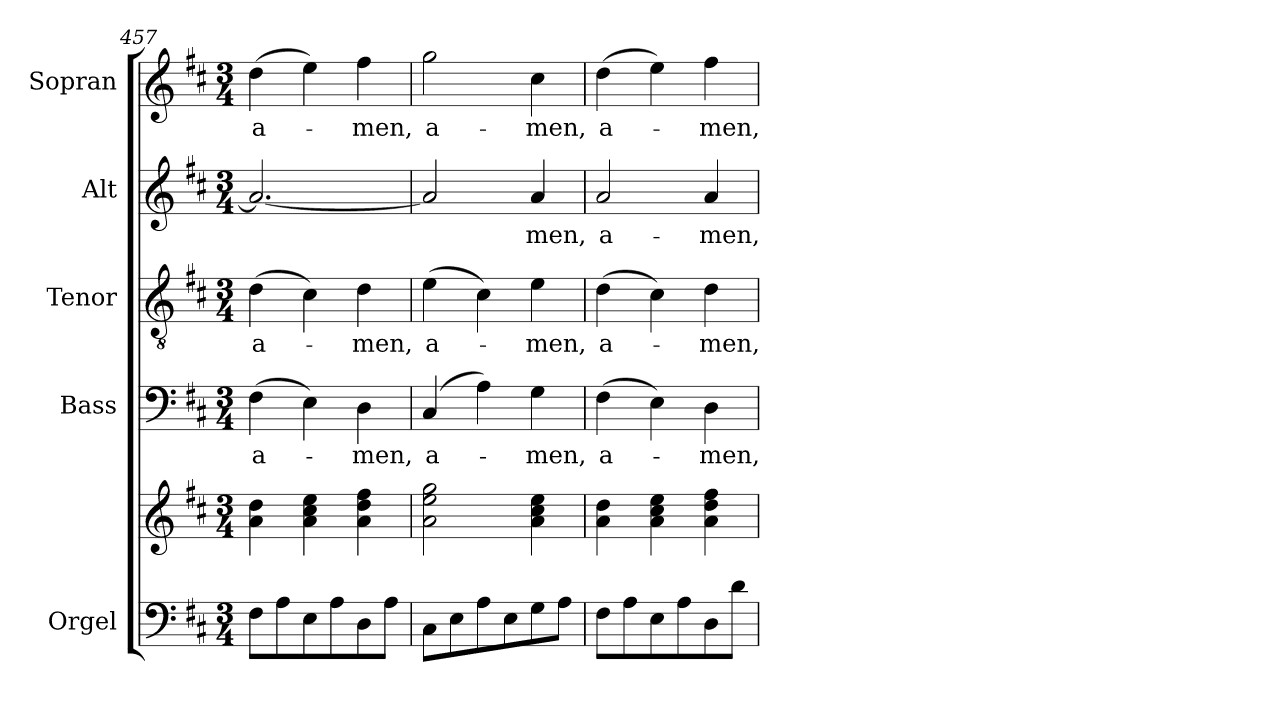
**kern	**kern	**kern	**text	**kern	**text	**kern	**text	**kern	**text
*part5	*part5	*part4	*part4	*part3	*part3	*part2	*part2	*part1	*part1
*staff6	*staff5	*staff4	*staff4	*staff3	*staff3	*staff2	*staff2	*staff1	*staff1
*I"Orgel	*	*I"Bass	*	*I"Tenor	*	*I"Alt	*	*I"Sopran	*
*I'Org.	*	*I'B	*	*I'T	*	*I'A	*	*I'S	*
*clefF4	*clefG2	*clefF4	*	*clefGv2	*	*clefG2	*	*clefG2	*
*k[f#c#]	*k[f#c#]	*k[f#c#]	*	*k[f#c#]	*	*k[f#c#]	*	*k[f#c#]	*
*D:	*D:	*D:	*	*D:	*	*D:	*	*D:	*
*M3/4	*M3/4	*M3/4	*	*M3/4	*	*M3/4	*	*M3/4	*
=457	=457	=457	=457	=457	=457	=457	=457	=457	=457
!	!	!	!LO:LY:b	!	!LO:LY:b	!	!	!	!LO:LY:b
8F#\L	4a\ 4dd\	(>4F#\	a-	(>4d\	a-	2.a/_	.	(>4dd\	a-
8A\	.	.	.	.	.	.	.	.	.
8E\	4a\ 4cc#\ 4ee\	4E\)	.	4c#\)	.	.	.	4ee\)	.
8A\	.	.	.	.	.	.	.	.	.
!	!	!	!LO:LY:b	!	!LO:LY:b	!	!	!	!LO:LY:b
8D\	4a\ 4dd\ 4ff#\	4D\	-men,	4d\	-men,	.	.	4ff#\	-men,
8A\J	.	.	.	.	.	.	.	.	.
=458	=458	=458	=458	=458	=458	=458	=458	=458	=458
!	!	!	!LO:LY:b	!	!LO:LY:b	!	!	!	!LO:LY:b
8C#\L	2a\ 2ee\ 2gg\	(4C#/	a-	(>4e\	a-	2a/]	.	2gg\	a-
8E\	.	.	.	.	.	.	.	.	.
8A\	.	4A\)	.	4c#\)	.	.	.	.	.
8E\	.	.	.	.	.	.	.	.	.
!	!	!	!LO:LY:b	!	!LO:LY:b	!	!LO:LY:b	!	!LO:LY:b
8G\	4a\ 4cc#\ 4ee\	4G\	-men,	4e\	-men,	4a/	-men,	4cc#\	-men,
8A\J	.	.	.	.	.	.	.	.	.
=459	=459	=459	=459	=459	=459	=459	=459	=459	=459
!	!	!	!LO:LY:b	!	!LO:LY:b	!	!LO:LY:b	!	!LO:LY:b
8F#\L	4a\ 4dd\	(>4F#\	a-	(>4d\	a-	2a/	a-	(>4dd\	a-
8A\	.	.	.	.	.	.	.	.	.
8E\	4a\ 4cc#\ 4ee\	4E\)	.	4c#\)	.	.	.	4ee\)	.
8A\	.	.	.	.	.	.	.	.	.
!	!	!	!LO:LY:b	!	!LO:LY:b	!	!LO:LY:b	!	!LO:LY:b
8D\	4a\ 4dd\ 4ff#\	4D\	-men,	4d\	-men,	4a/	-men,	4ff#\	-men,
8d\J	.	.	.	.	.	.	.	.	.
=	=	=	=	=	=	=	=	=	=
*-	*-	*-	*-	*-	*-	*-	*-	*-	*-
